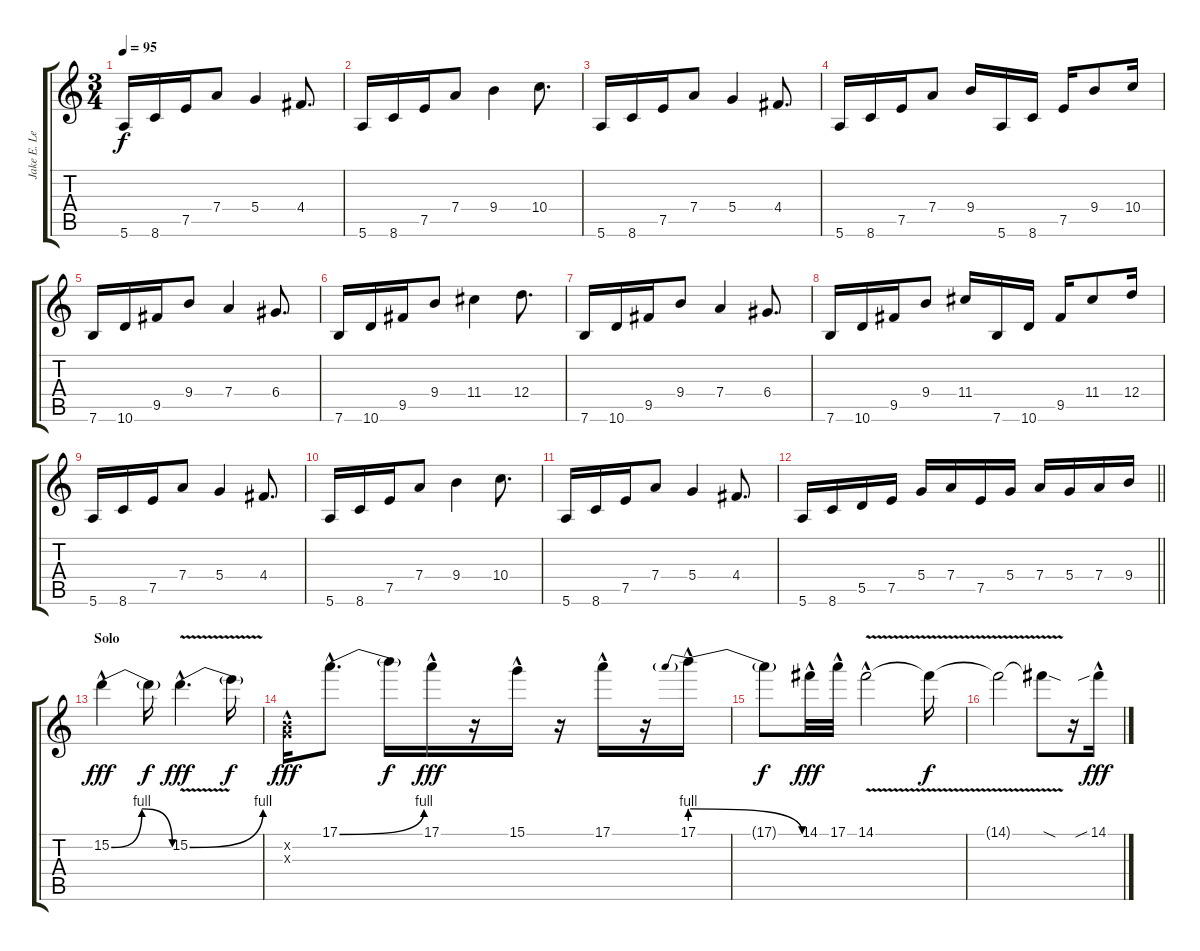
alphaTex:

\track ("Jake E. Lee" "Jake E. Le") {instrument overdrivenguitar}
\staff {score tabs}
\tuning (E4 B3 G3 D3 A2 E2) {hide}
\ts (3 4)
\tempo 95
\clef g2
\ks c
5.6.16{dy f} 8.6.16 7.5.16 7.4.8 5.4.4 4.4.8{d} |
5.6.16 8.6.16 7.5.16 7.4.8 9.4.4 10.4.8{d} |
5.6.16 8.6.16 7.5.16 7.4.8 5.4.4 4.4.8{d} |
5.6.16 8.6.16 7.5.16 7.4.8 9.4.16 5.6.16 8.6.16 7.5.16 9.4.8 10.4.16 |
7.6.16 10.6.16 9.5.16 9.4.8 7.4.4 6.4.8{d} |
7.6.16 10.6.16 9.5.16 9.4.8 11.4.4 12.4.8{d} |
7.6.16 10.6.16 9.5.16 9.4.8 7.4.4 6.4.8{d} |
7.6.16 10.6.16 9.5.16 9.4.8 11.4.16 7.6.16 10.6.16 9.5.16 11.4.8 12.4.16 |
5.6.16 8.6.16 7.5.16 7.4.8 5.4.4 4.4.8{d} |
5.6.16 8.6.16 7.5.16 7.4.8 9.4.4 10.4.8{d} |
5.6.16 8.6.16 7.5.16 7.4.8 5.4.4 4.4.8{d} |
\barLineRight lightlight
5.6.16 8.6.16 5.5.16 7.5.16 5.4.16 7.4.16 7.5.16 5.4.16 7.4.16 5.4.16 7.4.16 9.4.16 |
\section ("" "Solo")
15.2{be (bendrelease 0 0 5 4 50 4 60 0) hac}.4{dy fff} 15.2{t}.16{dy f} 15.2{be (bend 0 0 60 4) v hac}.4{d dy fff} 15.2{t}.16{dy f} |
(0.2{hac x} 0.3{hac x}).16{dy fff} 17.1{be (bend 0 0 60 4) hac}.8{d} 17.1{t}.16{dy f} 17.1{hac}.16{dy fff} r.16 15.1{hac}.16 r.16 17.1{hac}.16 r.16 17.1{be (prebendrelease 0 4 60 0) hac}.16 |
17.1{t}.8{dy f} 14.1{hac}.32{dy fff} 17.1{hac}.32 14.1{v hac}.2 14.1{t}.16{dy f} |
14.1{v t}.2 14.1{sod t}.8 r.16 14.1{sib hac}.16{dy fff}
